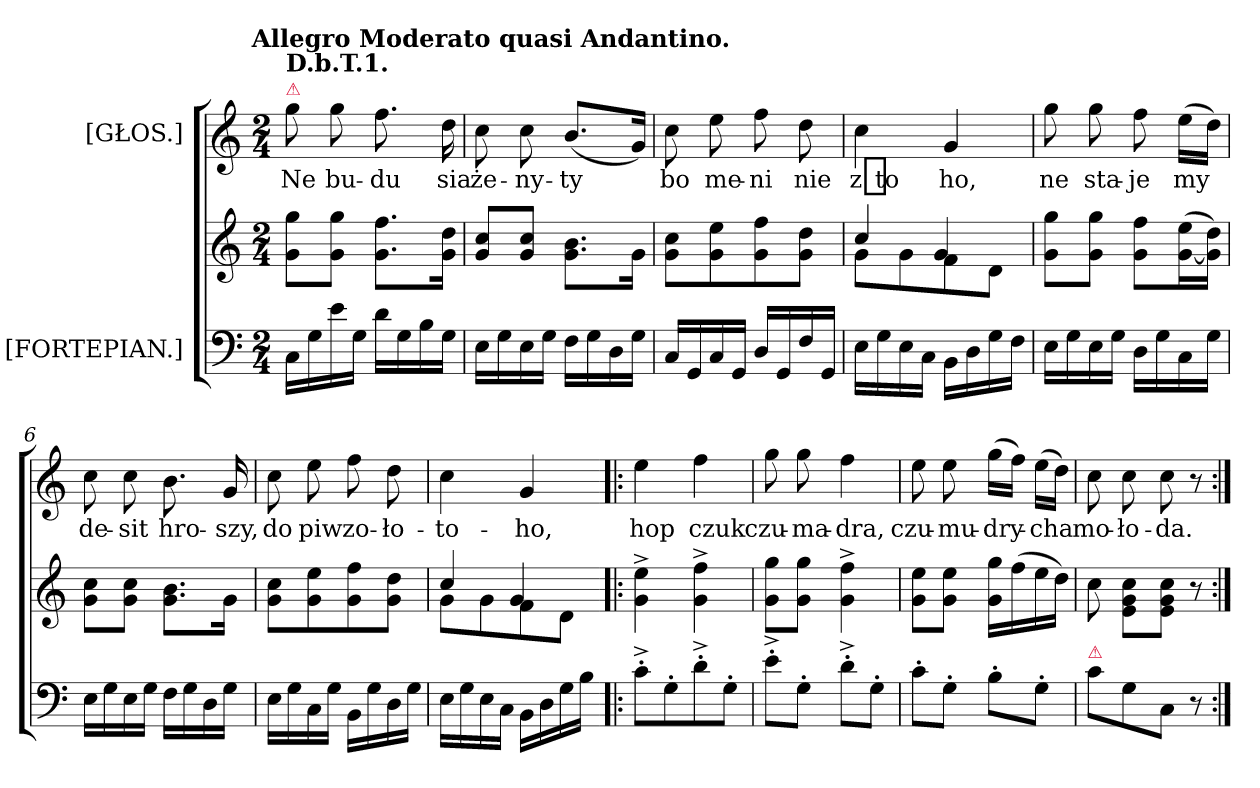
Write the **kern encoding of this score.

**kern	**kern	**kern	**text
*part2	*part2	*part1	*part1
*staff3	*staff2	*staff1	*staff1
*I"[FORTEPIAN.]	*	*I"[GŁOS.]	*
*clefF4	*clefG2	*clefG2	*
*k[]	*k[]	*k[]	*
*C:	*C:	*C:	*
!!LO:TX:omd:t=Allegro Moderato quasi Andantino.
*M2/4	*M2/4	*M2/4	*
*MM92	*MM92	*MM92	*
=1	=1	=1	=1
!	!	!LO:TX:a:color=crimson:t=⚠	!
!	!	!LO:TX:a:B:t=D.b.T.1.	!
16C/LL	8g\ 8gg\L	8gg\	Ne
16G\	.	.	.
16e\	8g\ 8gg\J	8gg\	bu-
16G\JJ	.	.	.
16d\LL	8.g\ 8.ff\L	8.ff\	-du
16G\	.	.	.
16B\	.	.	.
16G\JJ	16g\ 16dd\Jk	16dd\	sia
=2	=2	=2	=2
16E\LL	8g/ 8cc/L	8cc\	że-
16G\	.	.	.
16E\	8g/ 8cc/J	8cc\	-ny-
16G\JJ	.	.	.
16F\LL	8.g\ 8.b\L	(8.b\L	-ty
16G\	.	.	.
16D\	.	.	.
16G\JJ	16g\Jk	16g/Jk)	.
=3	=3	=3	=3
16C/LL	8g\ 8cc\L	8cc\	bo
16GG/	.	.	.
16C/	8g\ 8ee\	8ee\	me-
16GG/JJ	.	.	.
16D\LL	8g\ 8ff\	8ff\	-ni
16GG/	.	.	.
16F\	8g\ 8dd\J	8dd\	nie
16GG/JJ	.	.	.
=4	=4	=4	=4
*	*^	*	*
16E\LL	8g\L	4cc/	4cc\	z to
16G\	.	.	.	.
16E\	8g\	.	.	.
16C/JJ	.	.	.	.
16BB/LL	8f\	4g/	4g/	ho,
16D\	.	.	.	.
16G\	8d\J	.	.	.
16F\JJ	.	.	.	.
*	*v	*v	*	*
=5	=5	=5	=5
16E\LL	8g\ 8gg\L	8gg\	ne
16G\	.	.	.
16E\	8g\ 8gg\J	8gg\	sta-
16G\JJ	.	.	.
16D\LL	8g\ 8ff\L	8ff\	-je
16G\	.	.	.
16C/	(>[16g\ 16ee\L	(16ee\LL	my
16G\JJ	16g]/ 16dd/JJ)	16dd\JJ)	.
=6	=6	=6	=6
16E\LL	8g\ 8cc\L	8cc\	de-
16G\	.	.	.
16E\	8g\ 8cc\J	8cc\	-sit
16G\JJ	.	.	.
16F\LL	8.g\ 8.b\L	8.b\	hro-
16G\	.	.	.
16D\	.	.	.
16G\JJ	16g\Jk	16g/	-szy,
=7	=7	=7	=7
16E\LL	8g\ 8cc\L	8cc\	do
16G\	.	.	.
16C/	8g\ 8ee\	8ee\	piw
16G\JJ	.	.	.
16BB/LL	8g\ 8ff\	8ff\	zo-
16G\	.	.	.
16D\	8g\ 8dd\J	8dd\	-ło-
16G\JJ	.	.	.
=8	=8	=8	=8
*	*^	*	*
16E\LL	8g\L	4cc/	4cc\	-to-
16G\	.	.	.	.
16E\	8g\	.	.	.
16C/JJ	.	.	.	.
16BB/LL	8f\	4g/	4g/	-ho,
16D\	.	.	.	.
16G\	8d\J	.	.	.
16B\JJ	.	.	.	.
*	*v	*v	*	*
=9!|:	=9!|:	=9!|:	=9!|:
8c'^<\L	4g^<\ 4ee^<\	4ee\	hop
8G'\	.	.	.
8d'^<\	4g^<\ 4ff^<\	4ff\	czuk
8G'\J	.	.	.
=10	=10	=10	=10
8e'^<\L	8g\ 8gg\L	8gg\	czu-
8G'\J	8g\ 8gg\J	8gg\	-ma-
8d'^<\L	4g^<\ 4ff^<\	4ff\	-dra,
8G'\J	.	.	.
=11	=11	=11	=11
8c'\L	8g\ 8ee\L	8ee\	czu-
8G'\J	8g\ 8ee\J	8ee\	-mu-
8B'\L	16g\ 16gg\LL	(16gg\LL	-dry-
.	(16ff\	16ff\JJ)	.
8G'\J	16ee\	(16ee\LL	cha
.	16dd\JJ)	16dd\JJ)	.
=12	=12	=12	=12
!LO:TX:a:color=crimson:t=⚠	!	!	!
8c\L	8cc\	8cc\	mo-
8G\	8e\ 8g\ 8cc\L	8cc\	-ło-
8C/J	8e\ 8g\ 8cc\J	8cc\	-da.
8r	8r	8r	.
=:|!	=:|!	=:|!	=:|!
*-	*-	*-	*-
